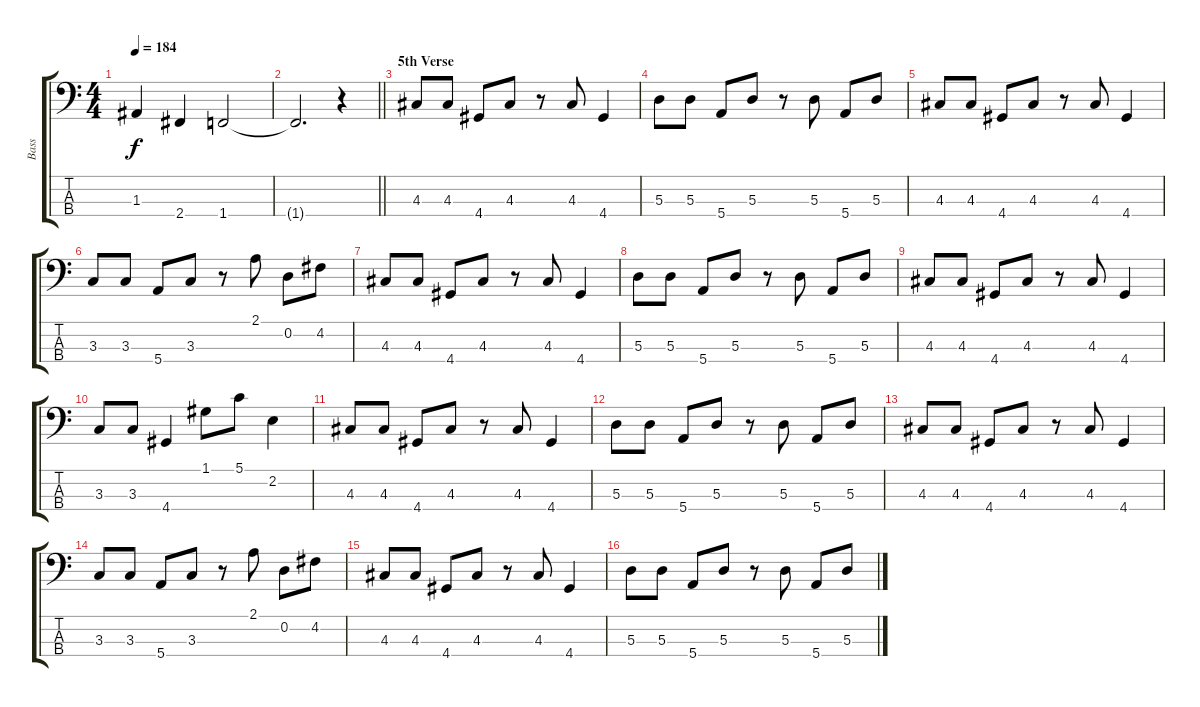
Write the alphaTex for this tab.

\track ("Bass" "Bass") {instrument electricbasspick}
\staff {score tabs}
\tuning (G2 D2 A1 E1) {hide}
\ts (4 4)
\tempo 184
\clef f4
\ks c
1.3.4{dy f} 2.4.4 1.4.2 |
\barLineRight lightlight
1.4{t}.2{d} r.4 |
\section ("" "5th Verse")
4.3.8 4.3.8 4.4.8 4.3.8 r.8 4.3.8 4.4.4 |
5.3.8 5.3.8 5.4.8 5.3.8 r.8 5.3.8 5.4.8 5.3.8 |
4.3.8 4.3.8 4.4.8 4.3.8 r.8 4.3.8 4.4.4 |
3.3.8 3.3.8 5.4.8 3.3.8 r.8 2.1.8 0.2.8 4.2.8 |
4.3.8 4.3.8 4.4.8 4.3.8 r.8 4.3.8 4.4.4 |
5.3.8 5.3.8 5.4.8 5.3.8 r.8 5.3.8 5.4.8 5.3.8 |
4.3.8 4.3.8 4.4.8 4.3.8 r.8 4.3.8 4.4.4 |
3.3.8 3.3.8 4.4.4 1.1.8 5.1.8 2.2.4 |
4.3.8 4.3.8 4.4.8 4.3.8 r.8 4.3.8 4.4.4 |
5.3.8 5.3.8 5.4.8 5.3.8 r.8 5.3.8 5.4.8 5.3.8 |
4.3.8 4.3.8 4.4.8 4.3.8 r.8 4.3.8 4.4.4 |
3.3.8 3.3.8 5.4.8 3.3.8 r.8 2.1.8 0.2.8 4.2.8 |
4.3.8 4.3.8 4.4.8 4.3.8 r.8 4.3.8 4.4.4 |
5.3.8 5.3.8 5.4.8 5.3.8 r.8 5.3.8 5.4.8 5.3.8
